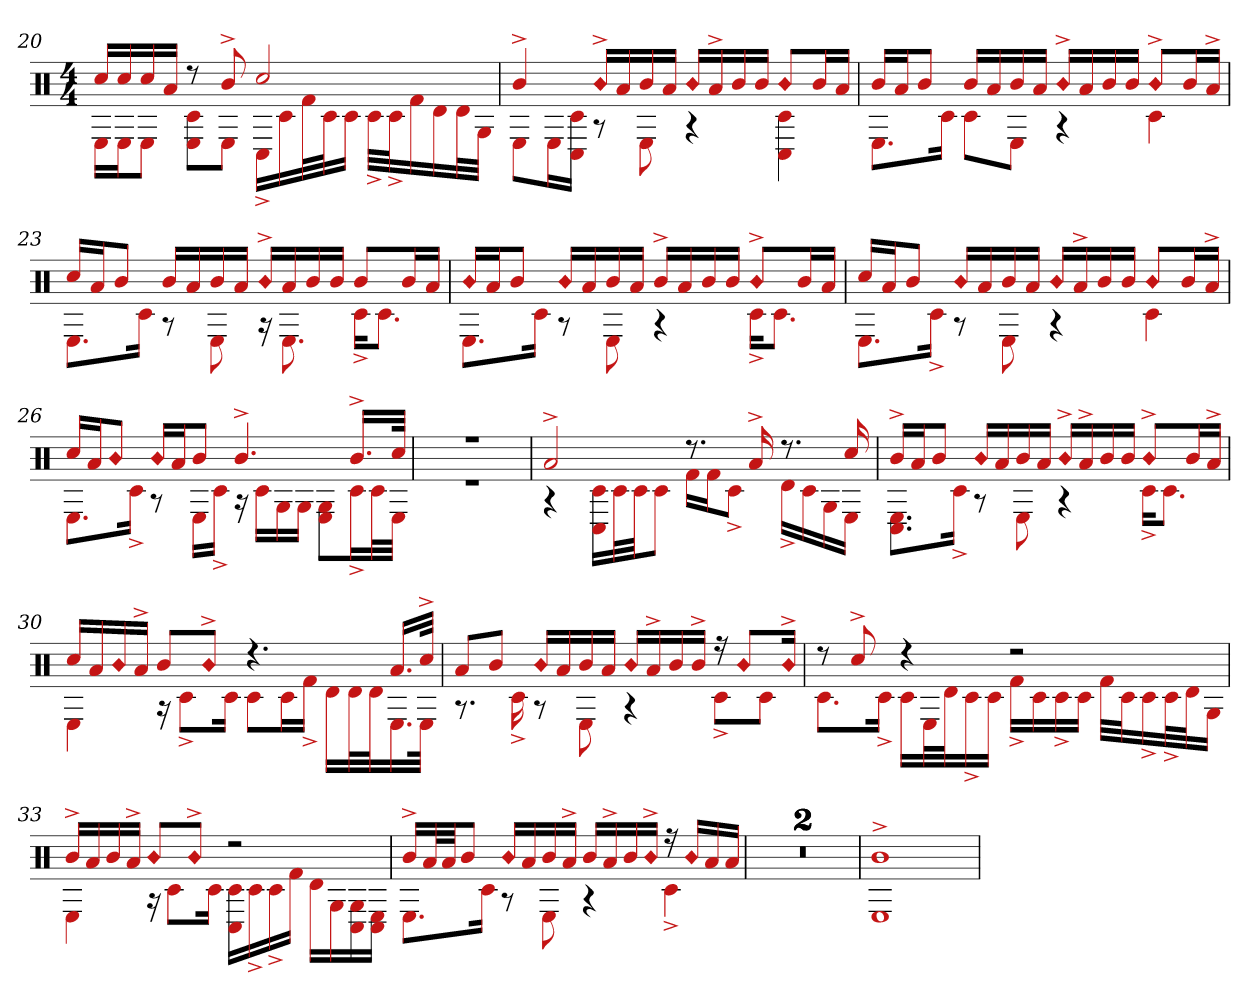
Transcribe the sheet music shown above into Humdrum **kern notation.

**kern
*part1
*staff1
*clefX
*k[]
*M4/4
=20
*^
16cc#LL	16ELL
16cc#	16EJ
16cc#	8EJ
16aJJ	.
8r	8c# 8EL
8b^	8EJ
2cc#	16C#^LL
.	16c#
.	32f#L
.	32c#J
.	16c#JJ
.	32c#^LLL
.	32c#^J
.	16f#
.	16d
.	32dL
.	32GJJJ
=21	=21
4b^	8EL
.	16EL
.	16c# 16C#JJ
!LO:N:head=diamond	!
16b^LL	8r
16a	.
16b	8E
16aJJ	.
!LO:N:head=diamond	!
16bLL	4r
16a^	.
16b	.
16bJJ	.
!LO:N:head=diamond	!
8bL	4C# 4c#
16bL	.
16aJJ	.
=22	=22
16bLL	8.EL
16aJ	.
8bJ	.
.	16c#Jk
16bLL	8c#L
16a	.
16b	8EJ
16aJJ	.
!LO:N:head=diamond	!
16b^LL	4r
16a	.
16b	.
16bJJ	.
!LO:N:head=diamond	!
8b^L	4c#
16bL	.
16a^JJ	.
=23	=23
16cc#LL	8.EL
16aJ	.
8bJ	.
.	16c#Jk
16bLL	8r
16a	.
16b	8E
16aJJ	.
!LO:N:head=diamond	!
16b^LL	16r
16a	8.E
16b	.
16bJJ	.
8bL	16c#^KL
.	8.c#J
16bL	.
16aJJ	.
=24	=24
!LO:N:head=diamond	!
16bLL	8.EL
16aJ	.
8bJ	.
.	16c#Jk
!LO:N:head=diamond	!
16bLL	8r
16a	.
16b	8E
16aJJ	.
16b^LL	4r
16a	.
16b	.
16bJJ	.
!LO:N:head=diamond	!
8b^L	16c#^KL
.	8.c#J
16bL	.
16aJJ	.
=25	=25
16cc#LL	8.EL
16aJ	.
8bJ	.
.	16c#^Jk
!LO:N:head=diamond	!
16bLL	8r
16a	.
16b	8E
16aJJ	.
!LO:N:head=diamond	!
16bLL	4r
16a^	.
16b	.
16bJJ	.
!LO:N:head=diamond	!
8bL	4c#
16bL	.
16a^JJ	.
=26	=26
16cc#LL	8.EL
16aJ	.
!LO:N:head=diamond	!
8bJ	.
.	16c#^Jk
!LO:N:head=diamond	!
16bLL	8r
16aJ	.
8bJ	16ELL
.	16c#^JJ
4.b^	16r
.	16c#LL
.	16G
.	16GJJ
.	8G 8EL
16.b^LL	16c#^L
.	32c#L
32cc#JJk	32EJJJ
=27	=27
1r	1r
=28	=28
2a^	4r
.	16C# 16c#LL
.	32c#L
.	32c#JJ
.	8c#J
8.r	16f#LL
.	16f#J
.	8c#^J
16a^	.
8.r	16d^LL
.	16c#
.	16G
16cc#	16EJJ
=29	=29
16b^LL	8.E 8.C#L
16aJ	.
8bJ	.
.	16c#^Jk
!LO:N:head=diamond	!
16bLL	8r
16a	.
16b	8E
16aJJ	.
!LO:N:head=diamond	!
16b^LL	4r
16a^	.
16b	.
16bJJ	.
!LO:N:head=diamond	!
8b^L	16c#^KL
.	8.c#J
16bL	.
16a^JJ	.
=30	=30
16cc#LL	4E
16a	.
!LO:N:head=diamond	!
16b	.
16a^JJ	.
8bL	16r
.	8c#^L
!LO:N:head=diamond	!
8b^J	.
.	16c#Jk
4.r	8c#L
.	16c#L
.	16f#^JJ
.	16dLL
.	32dL
.	32dJ
16.aLL	16.E
32cc#^JJk	32EJJk
=31	=31
8aL	8.r
8bJ	.
.	16c#^
!LO:N:head=diamond	!
16bLL	8r
16a	.
16b	8E
16aJJ	.
!LO:N:head=diamond	!
16bLL	4r
16a^	.
16b	.
16b^JJ	.
16r	8c#^L
!LO:N:head=diamond	!
8bL	.
.	8c#J
!LO:N:head=diamond	!
16b^Jk	.
=32	=32
8r	8.c#L
8cc#^	.
.	16c#^Jk
4r	16c#LL
.	32EL
.	32dJ
.	16c#^
.	16c#JJ
2r	16f#^LL
.	16c#
.	16c#^
.	16c#JJ
.	32f#LLL
.	32c#J
.	16c#^
.	32c#^L
.	32dJ
.	16GJJ
=33	=33
16b^LL	4E
16a	.
16b	.
16a^JJ	.
!LO:N:head=diamond	!
8bL	16r
.	8c#L
!LO:N:head=diamond	!
8b^J	.
.	16c#Jk
2r	16c# 16C#LL
.	16c#^
.	16c#^
.	16f#JJ
.	16dLL
.	16G
.	16C# 16G
.	16E 16C#JJ
=34	=34
16b^LL	8.EL
32aL	.
32aJJ	.
8bJ	.
.	16c#Jk
!LO:N:head=diamond	!
16bLL	8r
16a	.
16b	8E
16a^JJ	.
16bLL	4r
16a^	.
16b	.
!LO:N:head=diamond	!
16b^JJ	.
16r	4c#^
!LO:N:head=diamond	!
16bLL	.
16a	.
16aJJ	.
=35	=35
1r	1r
=36	=36
1r	1r
=37	=37
1b^	1E
*v	*v
=
*-
